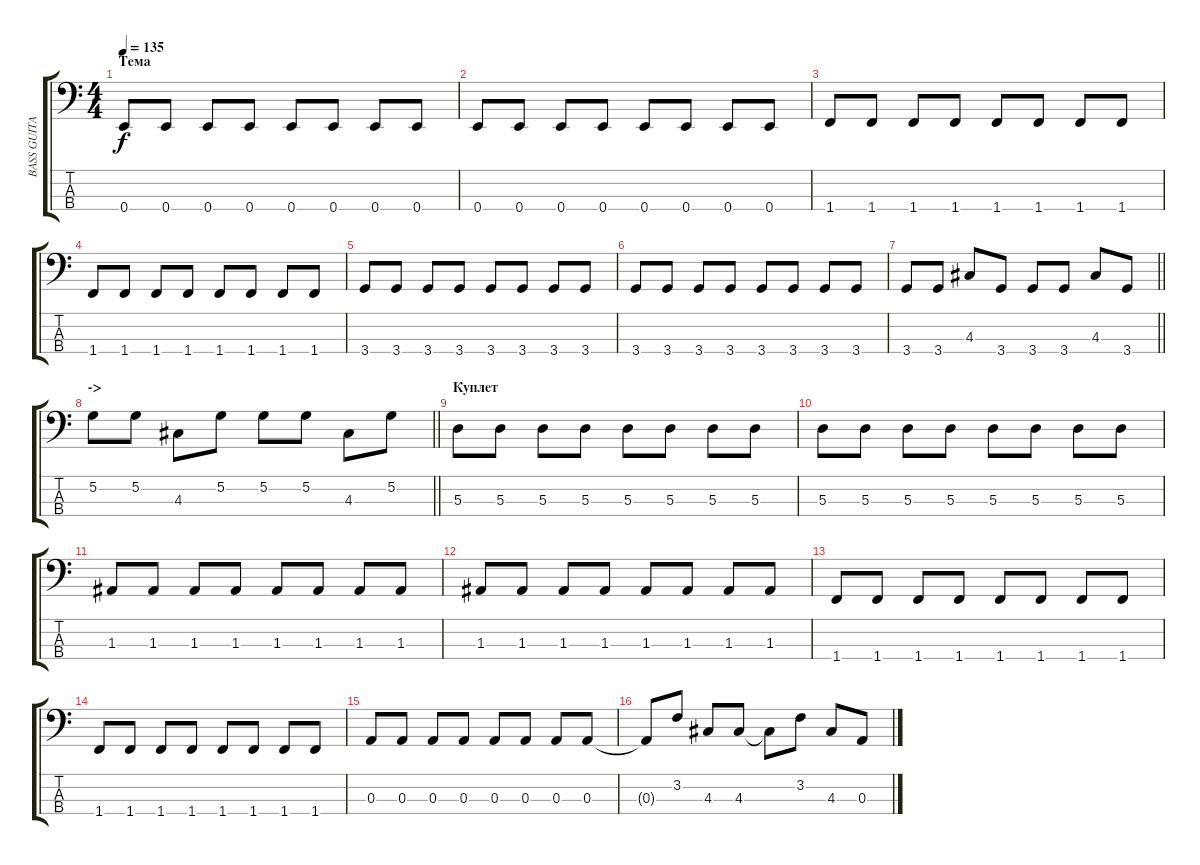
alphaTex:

\track ("BASS GUITAR" "BASS GUITA") {instrument electricbassfinger}
\staff {score tabs}
\tuning (G2 D2 A1 E1) {hide}
\ts (4 4)
\section ("" "Тема")
\tempo 135
\clef f4
\ks c
0.4.8{dy f} 0.4.8 0.4.8 0.4.8 0.4.8 0.4.8 0.4.8 0.4.8 |
0.4.8 0.4.8 0.4.8 0.4.8 0.4.8 0.4.8 0.4.8 0.4.8 |
1.4.8 1.4.8 1.4.8 1.4.8 1.4.8 1.4.8 1.4.8 1.4.8 |
1.4.8 1.4.8 1.4.8 1.4.8 1.4.8 1.4.8 1.4.8 1.4.8 |
3.4.8 3.4.8 3.4.8 3.4.8 3.4.8 3.4.8 3.4.8 3.4.8 |
3.4.8 3.4.8 3.4.8 3.4.8 3.4.8 3.4.8 3.4.8 3.4.8 |
\barLineRight lightlight
3.4.8 3.4.8 4.3.8 3.4.8 3.4.8 3.4.8 4.3.8 3.4.8 |
\section ("" "->")
\barLineRight lightlight
5.2.8 5.2.8 4.3.8 5.2.8 5.2.8 5.2.8 4.3.8 5.2.8 |
\section ("" "Куплет")
5.3.8 5.3.8 5.3.8 5.3.8 5.3.8 5.3.8 5.3.8 5.3.8 |
5.3.8 5.3.8 5.3.8 5.3.8 5.3.8 5.3.8 5.3.8 5.3.8 |
1.3.8 1.3.8 1.3.8 1.3.8 1.3.8 1.3.8 1.3.8 1.3.8 |
1.3.8 1.3.8 1.3.8 1.3.8 1.3.8 1.3.8 1.3.8 1.3.8 |
1.4.8 1.4.8 1.4.8 1.4.8 1.4.8 1.4.8 1.4.8 1.4.8 |
1.4.8 1.4.8 1.4.8 1.4.8 1.4.8 1.4.8 1.4.8 1.4.8 |
0.3.8 0.3.8 0.3.8 0.3.8 0.3.8 0.3.8 0.3.8 0.3.8 |
0.3{t}.8 3.2.8 4.3.8 4.3.8 4.3{t}.8 3.2.8 4.3.8 0.3.8
